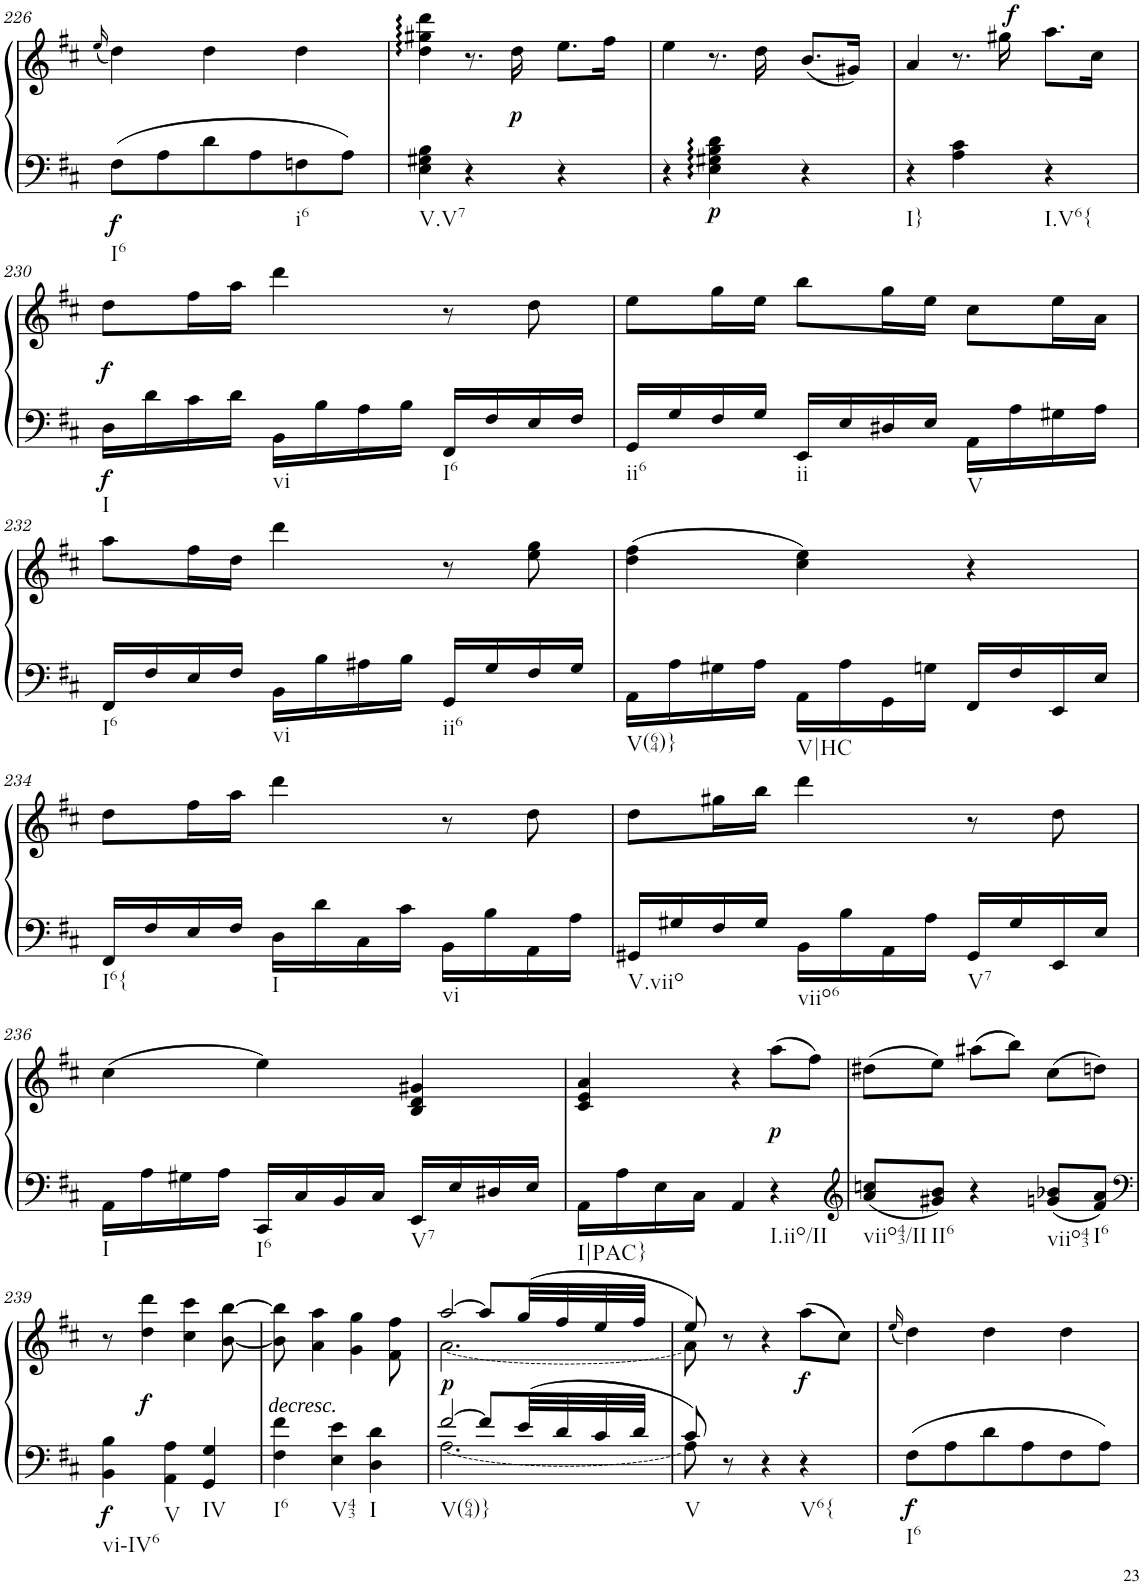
**kern	**kern	**dynam
*part1	*part1	*part1
*staff2	*staff1	*staff1/2
*I"unbenannt2	*	*
!!LO:PB:g=z
*clefF4	*clefG2	*
*k[f#c#]	*k[f#c#]	*
*M3/4	*M3/4	*
=226	=226	=226
.	(16qee/	.
!LO:TX:b:t=I6	!	!
!	!	!LO:DY:b=2
8F#\L	4dd\)	f
8A\	.	.
8d\	4dd\	.
8A\	.	.
!LO:TX:b:t=i6	!	!
8Fn\	4dd\	.
8A\J	.	.
=227	=227	=227
!LO:TX:b:t=V.V7	!	!
4E\ 4G#X\ 4B\	4dd\ 4gg#X\ 4ddd\	.
4r	8.r	.
!	!	!LO:DY:b
.	16dd\	p
4r	8.ee\L	.
.	16ff#\Jk	.
=228	=228	=228
4r	4ee\	.
!	!	!LO:DY:b=2
4E\ 4G#X\ 4B\ 4d\	8.r	p
.	16dd\	.
4r	(8.b/L	.
.	16g#X/Jk)	.
=229	=229	=229
!LO:TX:b:t=I}	!	!
4r	4a/	.
4A\ 4c#\	8.r	.
!	!	!LO:DY:a
.	16gg#X\	f
!LO:TX:b:t=I.V6{	!	!
4r	8.aa\L	.
.	16cc#\Jk	.
!!LO:LB:g=z
=230	=230	=230
!LO:TX:b:t=I	!	!
!	!	!LO:DY:b=2
!	!	!LO:DY:n=1:b
16D\LL	8dd\L	f f
16d\	.	.
16c#\	16ff#\L	.
16d\JJ	16aa\JJ	.
!LO:TX:b:t=vi	!	!
16BB\LL	4ddd\	.
16B\	.	.
16A\	.	.
16B\JJ	.	.
!LO:TX:b:t=I6	!	!
16FF#/LL	8r	.
16F#/	.	.
16E/	8dd\	.
16F#/JJ	.	.
=231	=231	=231
!LO:TX:b:t=ii6	!	!
16GG/LL	8ee\L	.
16G/	.	.
16F#/	16gg\L	.
16G/JJ	16ee\JJ	.
!LO:TX:b:t=ii	!	!
16EE/LL	8bb\L	.
16E/	.	.
16D#X/	16gg\L	.
16E/JJ	16ee\JJ	.
!LO:TX:b:t=V	!	!
16AA\LL	8cc#\L	.
16A\	.	.
16G#X\	16ee\L	.
16A\JJ	16a\JJ	.
!!LO:LB:g=z
=232	=232	=232
!LO:TX:b:t=I6	!	!
16FF#/LL	8aa\L	.
16F#/	.	.
16E/	16ff#\L	.
16F#/JJ	16dd\JJ	.
!LO:TX:b:t=vi	!	!
16BB\LL	4ddd\	.
16B\	.	.
16A#X\	.	.
16B\JJ	.	.
!LO:TX:b:t=ii6	!	!
16GG/LL	8r	.
16G/	.	.
16F#/	8ee\ 8gg\	.
16G/JJ	.	.
=233	=233	=233
!LO:TX:b:t=V(64)}	!	!
16AA\LL	(4dd\ 4ff#\	.
16A\	.	.
16G#X\	.	.
16A\JJ	.	.
!LO:TX:b:t=V|HC	!	!
16AA\LL	4cc#\ 4ee\)	.
16A\	.	.
16GG\	.	.
16Gn\JJ	.	.
16FF#/LL	4r	.
16F#/	.	.
16EE/	.	.
16E/JJ	.	.
!!LO:LB:g=z
=234	=234	=234
!LO:TX:b:t=I6{	!	!
16FF#/LL	8dd\L	.
16F#/	.	.
16E/	16ff#\L	.
16F#/JJ	16aa\JJ	.
!LO:TX:b:t=I	!	!
16D\LL	4ddd\	.
16d\	.	.
16C#\	.	.
16c#\JJ	.	.
!LO:TX:b:t=vi	!	!
16BB\LL	8r	.
16B\	.	.
16AA\	8dd\	.
16A\JJ	.	.
=235	=235	=235
!LO:TX:b:t=V.viio	!	!
16GG#X/LL	8dd\L	.
16G#X/	.	.
16F#/	16gg#X\L	.
16G#/JJ	16bb\JJ	.
!LO:TX:b:t=viio6	!	!
16BB\LL	4ddd\	.
16B\	.	.
16AA\	.	.
16A\JJ	.	.
!LO:TX:b:t=V7	!	!
16GG#/LL	8r	.
16G#/	.	.
16EE/	8dd\	.
16E/JJ	.	.
!!LO:LB:g=z
=236	=236	=236
!LO:TX:b:t=I	!	!
16AA\LL	(4cc#\	.
16A\	.	.
16G#X\	.	.
16A\JJ	.	.
!LO:TX:b:t=I6	!	!
16CC#/LL	4ee\)	.
16C#/	.	.
16BB/	.	.
16C#/JJ	.	.
!LO:TX:b:t=V7	!	!
16EE/LL	4B/ 4d/ 4g#X/	.
16E/	.	.
16D#X/	.	.
16E/JJ	.	.
=237	=237	=237
!LO:TX:b:t=I|PAC}	!	!
16AA\LL	4c#/ 4e/ 4a/	.
16A\	.	.
16E\	.	.
16C#\JJ	.	.
4AA/	4r	.
!LO:TX:b:t=I.iio/II	!	!
!	!	!LO:DY:b
4r	(8aa\L	p
.	8ff#\J)	.
=238	=238	=238
*clefG2	*	*
!LO:TX:b:t=viio43/II	!	!
8a/ 8ccn/L	(8dd#X\L	.
!LO:TX:b:t=II6	!	!
8g#X/ 8b/J	8ee\J)	.
4r	(8aa#X\L	.
.	8bb\J)	.
!LO:TX:b:t=viio43	!	!
8gn/ 8b-X/L	(8cc#\L	.
!LO:TX:b:t=I6	!	!
8f#/ 8a/J	8ddn\J)	.
!!LO:LB:g=z
=239	=239	=239
*clefF4	*	*
!LO:TX:b:t=vi-IV6	!	!
!	!	!LO:DY:b=2
4BB\ 4B\	8r	f
!	!	!LO:DY:b
.	4dd\ 4ddd\	f
!LO:TX:b:t=V	!	!
4AA\ 4A\	.	.
.	4cc#\ 4ccc#\	.
!LO:TX:b:t=IV	!	!
4GG/ 4G/	.	.
.	[8b\ [8bb\	.
=240	=240	=240
!	!LO:TX:b:i:t=decresc.	!
!LO:TX:b:t=I6	!	!
4F#\ 4f#\	8b\] 8bb\]	.
.	4a\ 4aa\	.
!LO:TX:b:t=V43	!	!
4E\ 4e\	.	.
.	4g\ 4gg\	.
!LO:TX:b:t=I	!	!
4D\ 4d\	.	.
.	8f#\ 8ff#\	.
=241	=241	=241
*^	*^	*
!LO:TX:b:t=V(64)}	!	!	!	!
!	!LO:T:dash	!	!LO:T:dash	!LO:DY:b
[2f#/	[2.A\	[2aa/	[2.a\	p
8f#/L]	.	8aa/L]	.	.
32e/LL	.	(32gg/LL	.	.
32d/	.	32ff#/	.	.
32c#/	.	32ee/	.	.
32d/JJJ	.	32ff#/JJJ	.	.
=242	=242	=242	=242	=242
!LO:TX:b:t=V	!	!	!	!
8c#/	8A\]	8ee/)	8a\]	.
8r	2ryy	8r	2ryy	.
4r	.	4r	.	.
!LO:TX:b:t=V6{	!	!	!	!
!	!	!	!	!LO:DY:b
4r	.	(>8aa\L	.	f
.	8ryy	8cc#\J)	8ryy	.
*v	*v	*	*	*
*	*v	*v	*
=243	=243	=243
.	(16qee/	.
!LO:TX:b:t=I6	!	!
!	!	!LO:DY:b=2
8F#\L	4dd\)	f
8A\	.	.
8d\	4dd\	.
8A\	.	.
8F#\	4dd\	.
8A\J	.	.
=	=	=
*-	*-	*-
